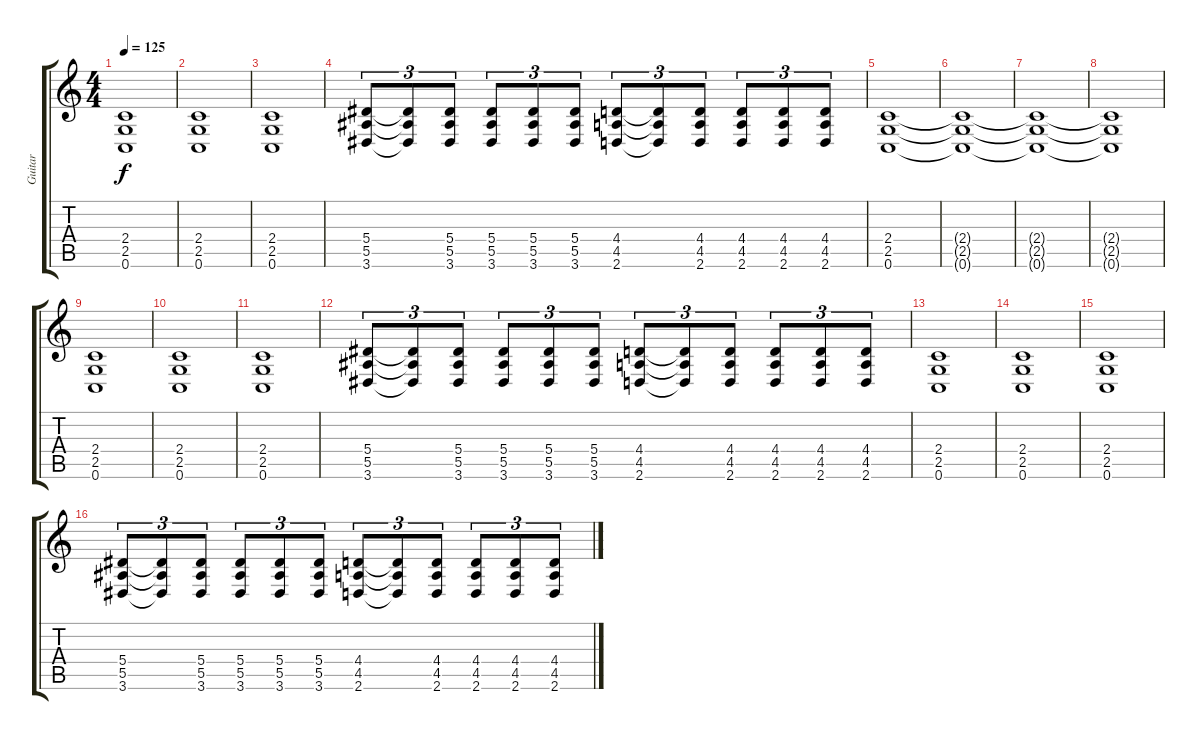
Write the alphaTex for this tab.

\track ("Guitar" "Guitar") {instrument distortionguitar}
\staff {score tabs}
\tuning (C4 G3 Eb3 Bb2 F2 C2) {hide}
\ts (4 4)
\tempo 125
\clef g2
\ks c
(2.4 2.5 0.6).1{dy f} |
(2.4 2.5 0.6).1 |
(2.4 2.5 0.6).1 |
(5.4 5.5 3.6).8{tu (3 2)} (5.4{t} 5.5{t} 3.6{t}).8{tu (3 2)} (5.4 5.5 3.6).8{tu (3 2)} (5.4 5.5 3.6).8{tu (3 2)} (5.4 5.5 3.6).8{tu (3 2)} (5.4 5.5 3.6).8{tu (3 2)} (4.4 4.5 2.6).8{tu (3 2)} (4.4{t} 4.5{t} 2.6{t}).8{tu (3 2)} (4.4 4.5 2.6).8{tu (3 2)} (4.4 4.5 2.6).8{tu (3 2)} (4.4 4.5 2.6).8{tu (3 2)} (4.4 4.5 2.6).8{tu (3 2)} |
(2.4 2.5 0.6).1 |
(2.4{t} 2.5{t} 0.6{t}).1 |
(2.4{t} 2.5{t} 0.6{t}).1 |
(2.4{t} 2.5{t} 0.6{t}).1 |
(2.4 2.5 0.6).1 |
(2.4 2.5 0.6).1 |
(2.4 2.5 0.6).1 |
(5.4 5.5 3.6).8{tu (3 2)} (5.4{t} 5.5{t} 3.6{t}).8{tu (3 2)} (5.4 5.5 3.6).8{tu (3 2)} (5.4 5.5 3.6).8{tu (3 2)} (5.4 5.5 3.6).8{tu (3 2)} (5.4 5.5 3.6).8{tu (3 2)} (4.4 4.5 2.6).8{tu (3 2)} (4.4{t} 4.5{t} 2.6{t}).8{tu (3 2)} (4.4 4.5 2.6).8{tu (3 2)} (4.4 4.5 2.6).8{tu (3 2)} (4.4 4.5 2.6).8{tu (3 2)} (4.4 4.5 2.6).8{tu (3 2)} |
(2.4 2.5 0.6).1 |
(2.4 2.5 0.6).1 |
(2.4 2.5 0.6).1 |
(5.4 5.5 3.6).8{tu (3 2)} (5.4{t} 5.5{t} 3.6{t}).8{tu (3 2)} (5.4 5.5 3.6).8{tu (3 2)} (5.4 5.5 3.6).8{tu (3 2)} (5.4 5.5 3.6).8{tu (3 2)} (5.4 5.5 3.6).8{tu (3 2)} (4.4 4.5 2.6).8{tu (3 2)} (4.4{t} 4.5{t} 2.6{t}).8{tu (3 2)} (4.4 4.5 2.6).8{tu (3 2)} (4.4 4.5 2.6).8{tu (3 2)} (4.4 4.5 2.6).8{tu (3 2)} (4.4 4.5 2.6).8{tu (3 2)}
